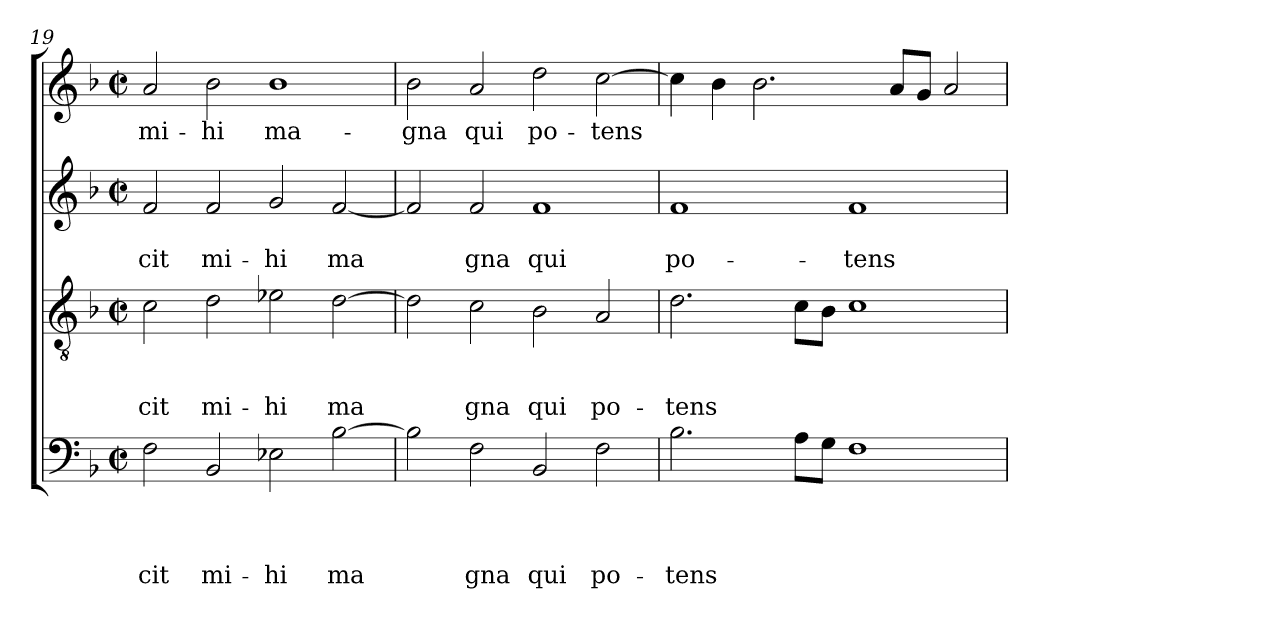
**kern	**text	**text	**text	**text	**kern	**text	**text	**text	**kern	**text	**text	**kern	**text
*part4	*part4	*part4	*part4	*part4	*part3	*part3	*part3	*part3	*part2	*part2	*part2	*part1	*part1
*staff4	*staff4	*staff4	*staff4	*staff4	*staff3	*staff3	*staff3	*staff3	*staff2	*staff2	*staff2	*staff1	*staff1
*clefF4	*	*	*	*	*clefGv2	*	*	*	*clefG2	*	*	*clefG2	*
*k[b-]	*	*	*	*	*k[b-]	*	*	*	*k[b-]	*	*	*k[b-]	*
*F:	*	*	*	*	*F:	*	*	*	*F:	*	*	*F:	*
*M2/2	*	*	*	*	*M2/2	*	*	*	*M2/2	*	*	*M2/2	*
*met(c|)	*	*	*	*	*met(c|)	*	*	*	*met(c|)	*	*	*met(c|)	*
=19	=19	=19	=19	=19	=19	=19	=19	=19	=19	=19	=19	=19	=19
!	!	!	!	!LO:LY:b	!	!	!	!LO:LY:b	!	!	!LO:LY:b	!	!LO:LY:b
2F\	.	.	.	-cit	2c\	.	.	-cit	2f/	.	-cit	2a/	mi-
!	!	!	!	!LO:LY:b	!	!	!	!LO:LY:b	!	!	!LO:LY:b	!	!LO:LY:b
2BB-/	.	.	.	mi-	2d\	.	.	mi-	2f/	.	mi-	2b-\	-hi
!	!	!	!	!LO:LY:b	!	!	!	!LO:LY:b	!	!	!LO:LY:b	!	!LO:LY:b
2E-X\	.	.	.	-hi	2e-X\	.	.	-hi	2g/	.	-hi	1b-	ma-
!	!	!	!	!LO:LY:b	!	!	!	!LO:LY:b	!	!	!LO:LY:b	!	!
[<2B-\	.	.	.	ma	[<2d\	.	.	ma	[<2f/	.	ma	.	.
!!LO:LB:g=z
=20	=20	=20	=20	=20	=20	=20	=20	=20	=20	=20	=20	=20	=20
!	!	!	!	!	!	!	!	!	!	!	!	!	!LO:LY:b
2B-\]	.	.	.	.	2d\]	.	.	.	2f/]	.	.	2b-\	-gna
!	!	!	!	!LO:LY:b	!	!	!	!LO:LY:b	!	!	!LO:LY:b	!	!LO:LY:b
2F\	.	.	.	gna	2c\	.	.	gna	2f/	.	gna	2a/	qui
!	!	!	!	!LO:LY:b	!	!	!	!LO:LY:b	!	!	!LO:LY:b	!	!LO:LY:b
2BB-/	.	.	.	qui	2B-\	.	.	qui	1f	.	qui	2dd\	po-
!	!	!	!	!LO:LY:b	!	!	!	!LO:LY:b	!	!	!	!	!LO:LY:b
2F\	.	.	.	po-	2A/	.	.	po-	.	.	.	[>2cc\	-tens
=21	=21	=21	=21	=21	=21	=21	=21	=21	=21	=21	=21	=21	=21
!	!	!	!	!LO:LY:b	!	!	!	!LO:LY:b	!	!	!LO:LY:b	!	!
2.B-\	.	.	.	-tens	2.d\	.	.	-tens	1f	.	po-	4cc\]	.
.	.	.	.	.	.	.	.	.	.	.	.	4b-\	.
.	.	.	.	.	.	.	.	.	.	.	.	2.b-\	.
8A\L	.	.	.	.	8c\L	.	.	.	.	.	.	.	.
8G\J	.	.	.	.	8B-\J	.	.	.	.	.	.	.	.
!	!	!	!	!	!	!	!	!	!	!	!LO:LY:b	!	!
1F	.	.	.	.	1c	.	.	.	1f	.	-tens	.	.
.	.	.	.	.	.	.	.	.	.	.	.	8a/L	.
.	.	.	.	.	.	.	.	.	.	.	.	8g/J	.
.	.	.	.	.	.	.	.	.	.	.	.	2a/	.
=	=	=	=	=	=	=	=	=	=	=	=	=	=
*-	*-	*-	*-	*-	*-	*-	*-	*-	*-	*-	*-	*-	*-
